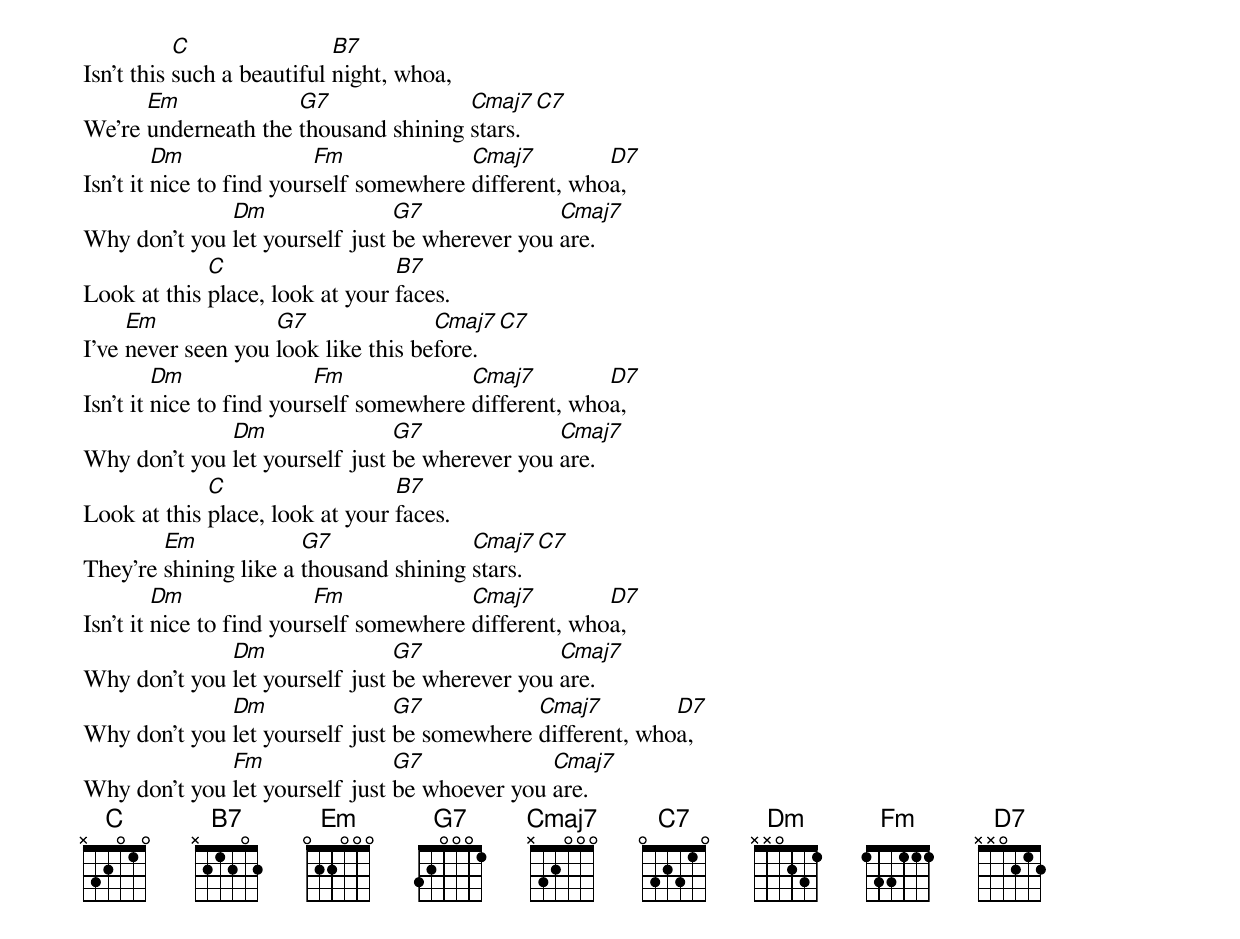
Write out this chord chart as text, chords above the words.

           C                B7
Isn't this such a beautiful night, whoa,
      Em             G7               Cmaj7  C7
We're underneath the thousand shining stars.
         Dm               Fm             Cmaj7         D7
Isn't it nice to find yourself somewhere different, whoa,
              Dm                G7              Cmaj7
Why don't you let yourself just be wherever you are.
             C                   B7
Look at this place, look at your faces.
     Em             G7               Cmaj7 C7
I've never seen you look like this before.
         Dm               Fm             Cmaj7         D7
Isn't it nice to find yourself somewhere different, whoa,
              Dm                G7              Cmaj7
Why don't you let yourself just be wherever you are.
             C                   B7
Look at this place, look at your faces.
        Em             G7               Cmaj7  C7
They're shining like a thousand shining stars.
         Dm               Fm             Cmaj7         D7
Isn't it nice to find yourself somewhere different, whoa,
              Dm                G7              Cmaj7
Why don't you let yourself just be wherever you are.
              Dm                G7           Cmaj7         D7
Why don't you let yourself just be somewhere different, whoa,
              Fm                G7             Cmaj7
Why don't you let yourself just be whoever you are.
